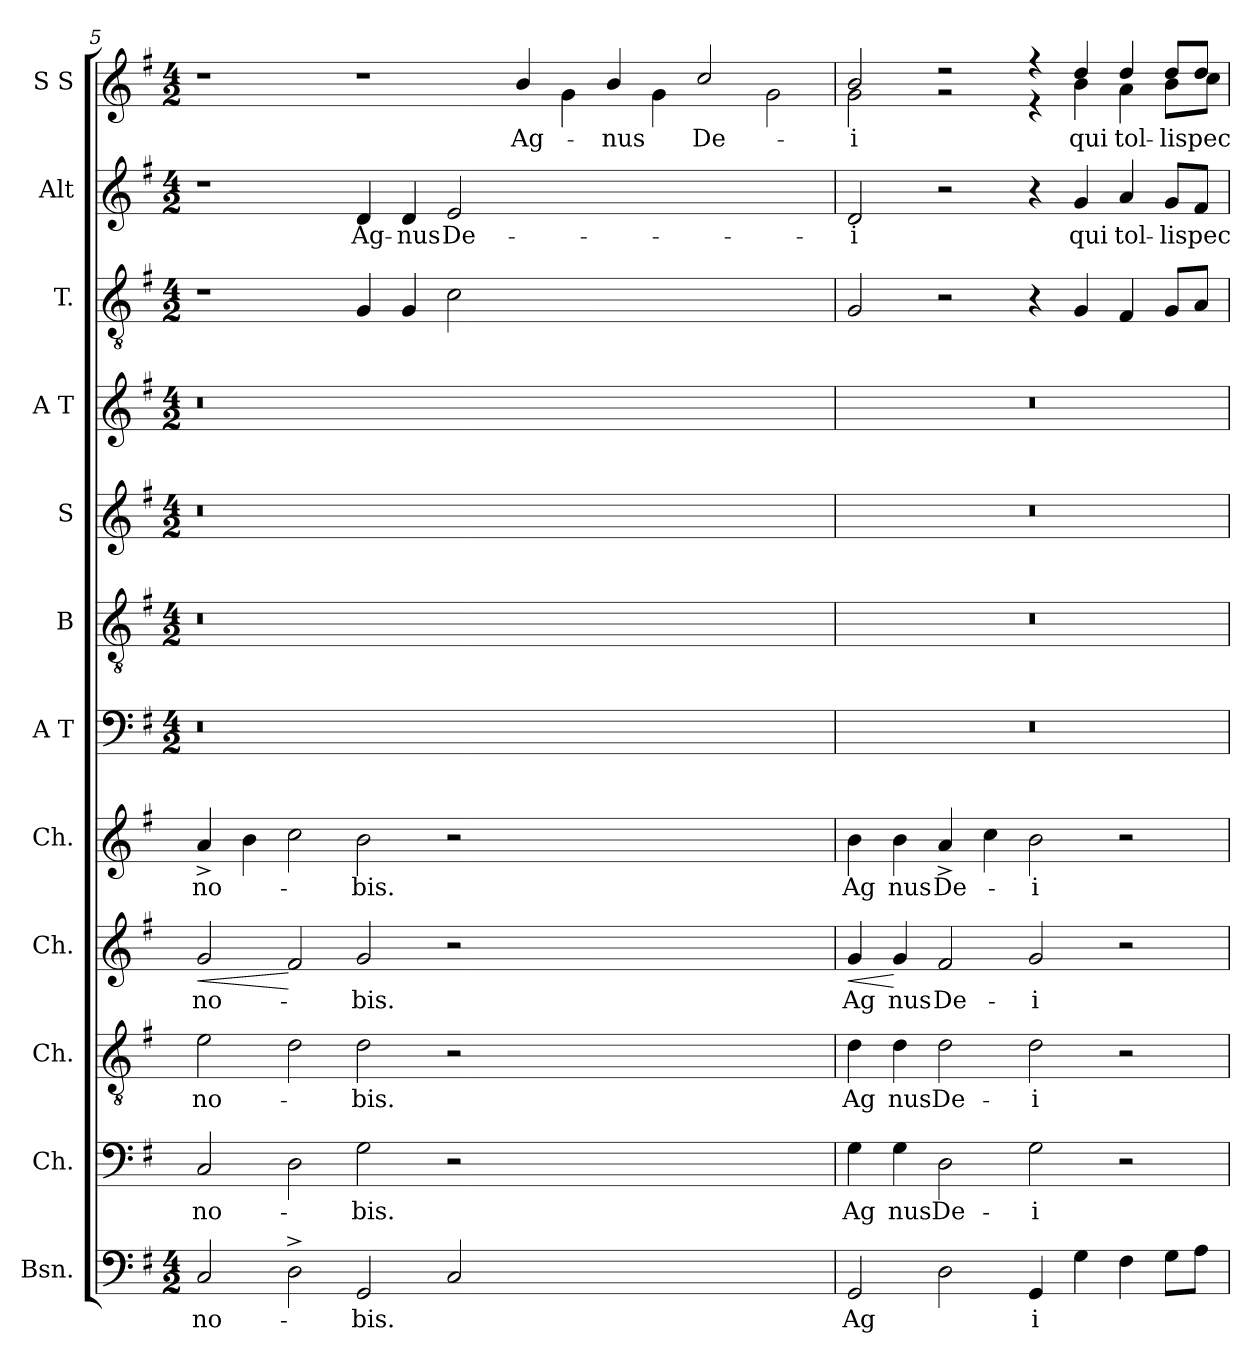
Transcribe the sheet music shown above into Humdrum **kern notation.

**kern	**text	**kern	**text	**kern	**text	**kern	**text	**dynam	**kern	**text	**kern	**kern	**kern	**kern	**kern	**kern	**text	**kern	**text
*part12	*part12	*part11	*part11	*part10	*part10	*part9	*part9	*part9	*part8	*part8	*part7	*part6	*part5	*part4	*part3	*part2	*part2	*part1	*part1
*staff12	*staff12	*staff11	*staff11	*staff10	*staff10	*staff9	*staff9	*staff9	*staff8	*staff8	*staff7	*staff6	*staff5	*staff4	*staff3	*staff2	*staff2	*staff1	*staff1
*I"Bsn.	*	*I"Ch.	*	*I"Ch.	*	*I"Ch.	*	*	*I"Ch.	*	*I"A  T	*I"B	*I"S	*I"A  T	*I"T.	*I"Alt	*	*I"S  S	*
*I'Bsn.	*	*I'Ch	*	*I'Ch	*	*I'Ch	*	*	*I'Ch	*	*	*	*	*	*I'T.	*I'A.	*	*I'S  S	*
!!LO:LB:g=z
*clefF4	*	*clefF4	*	*clefGv2	*	*clefG2	*	*	*clefG2	*	*clefF4	*clefGv2	*clefG2	*clefG2	*clefGv2	*clefG2	*	*clefG2	*
*k[f#]	*	*k[f#]	*	*k[f#]	*	*k[f#]	*	*	*k[f#]	*	*k[f#]	*k[f#]	*k[f#]	*k[f#]	*k[f#]	*k[f#]	*	*k[f#]	*
*G:	*	*G:	*	*G:	*	*G:	*	*	*G:	*	*G:	*G:	*G:	*G:	*G:	*G:	*	*G:	*
*M4/2	*	*	*	*	*	*	*	*	*	*	*M4/2	*M4/2	*M4/2	*M4/2	*M4/2	*M4/2	*	*M4/2	*
=5	=5	=5	=5	=5	=5	=5	=5	=5	=5	=5	=5	=5	=5	=5	=5	=5	=5	=5	=5
!	!LO:LY:a:cj	!	!LO:LY:a:cj	!	!LO:LY:b:cj	!	!LO:LY:a:cj	!LO:HP:b	!	!	!	!	!	!	!	!	!	!	!
!	!	!	!	!	!	!	!	!LO:HP:n=1:b	!	!LO:LY:b:cj	!	!	!	!	!	!	!	!	!
2C/	no-	2C/	no-	2e\	no-	2g/	no-	< <	4a^>/	no-	0r	0r	0r	0r	1r	1r	.	1r	.
.	.	.	.	.	.	.	.	.	4b\	.	.	.	.	.	.	.	.	.	.
2D^>\	.	2D\	.	2d\	.	2f#/	.	[	2cc\	.	.	.	.	.	.	.	.	.	.
!	!LO:LY:a:cj	!	!LO:LY:a:cj	!	!LO:LY:b:cj	!	!LO:LY:a:cj	!	!	!LO:LY:b:cj	!	!	!	!	!	!	!LO:LY:b:cj	!	!
2GG/	-bis.	2G\	-bis.	2d\	-bis.	2g/	-bis.	[	2b\	-bis.	.	.	.	.	4G/	4d/	Ag-	1r	.
!	!	!	!	!	!	!	!	!	!	!	!	!	!	!	!	!	!LO:LY:b:cj	!	!
.	.	.	.	.	.	.	.	.	.	.	.	.	.	.	4G/	4d/	-nus	.	.
!	!	!	!	!	!	!	!	!	!	!	!	!	!	!	!	!	!LO:LY:b:cj	!	!
2C/	.	2r	.	2r	.	2r	.	.	2r	.	.	.	.	.	2c\	2e/	De-	.	.
!	!	!	!	!	!	!	!	!	!	!	!	!	!	!	!	!	!	!	!LO:LY:b:cj
0ryy	.	0ryy	.	0ryy	.	0ryy	.	.	0ryy	.	0ryy	0ryy	0ryy	0ryy	0ryy	0ryy	.	4b/	Ag-
.	.	.	.	.	.	.	.	.	.	.	.	.	.	.	.	.	.	4g\	.
!	!	!	!	!	!	!	!	!	!	!	!	!	!	!	!	!	!	!	!LO:LY:b:cj
.	.	.	.	.	.	.	.	.	.	.	.	.	.	.	.	.	.	4b/	-nus
.	.	.	.	.	.	.	.	.	.	.	.	.	.	.	.	.	.	4g\	.
!	!	!	!	!	!	!	!	!	!	!	!	!	!	!	!	!	!	!	!LO:LY:b:cj
.	.	.	.	.	.	.	.	.	.	.	.	.	.	.	.	.	.	2cc/	De-
.	.	.	.	.	.	.	.	.	.	.	.	.	.	.	.	.	.	2g\	.
=6	=6	=6	=6	=6	=6	=6	=6	=6	=6	=6	=6	=6	=6	=6	=6	=6	=6	=6	=6
!	!LO:LY:a:cj	!	!LO:LY:a:cj	!	!LO:LY:b:cj	!	!LO:LY:a:cj	!LO:HP:b	!	!LO:LY:b:cj	!	!	!	!	!	!	!LO:LY:b	!	!LO:LY:b
*	*	*	*	*	*	*	*	*	*	*	*	*	*	*	*	*	*	*^	*
2GG/	Ag	4G\	Ag	4d\	Ag	4g/	Ag	<	4b\	Ag	0r	0r	0r	0r	2G/	2d/	-i	2b/	2g\	-i
!	!	!	!LO:LY:a:cj	!	!LO:LY:b:cj	!	!LO:LY:a:cj	!	!	!LO:LY:b:cj	!	!	!	!	!	!	!	!	!	!
.	.	4G\	nusDe-	4d\	nusDe-	4g/	nus	[	4b\	nus	.	.	.	.	.	.	.	.	.	.
!	!	!	!	!	!	!	!LO:LY:a:cj	!	!	!LO:LY:b:cj	!	!	!	!	!	!	!	!	!	!
2D\	.	2D\	.	2d\	.	2f#/	De-	.	4a^>/	De-	.	.	.	.	2r	2r	.	2r	2r	.
.	.	.	.	.	.	.	.	.	4cc\	.	.	.	.	.	.	.	.	.	.	.
!	!LO:LY:a:rj	!	!LO:LY:a:rj	!	!LO:LY:b:rj	!	!LO:LY:a:rj	!	!	!LO:LY:b:rj	!	!	!	!	!	!	!	!	!	!
4GG/	i	2G\	-i	2d\	-i	2g/	-i	.	2b\	-i	.	.	.	.	4r	4r	.	4rff	4re	.
!	!	!	!	!	!	!	!	!	!	!	!	!	!	!	!	!	!LO:LY:b:cj	!	!	!LO:LY:b:cj
4G\	.	.	.	.	.	.	.	.	.	.	.	.	.	.	4G/	4g/	qui	4dd/	4b\	qui
!	!	!	!	!	!	!	!	!	!	!	!	!	!	!	!	!	!LO:LY:b:cj	!	!	!LO:LY:b:cj
4F#\	.	2r	.	2r	.	2r	.	.	2r	.	.	.	.	.	4F#/	4a/	tol-	4dd/	4a\	tol-
!	!	!	!	!	!	!	!	!	!	!	!	!	!	!	!	!	!LO:LY:b	!	!	!LO:LY:b
8G\L	.	.	.	.	.	.	.	.	.	.	.	.	.	.	8G/L	8g/L	-lispec-	8dd/L	8b\L	-lispec-
8A\J	.	.	.	.	.	.	.	.	.	.	.	.	.	.	8A/J	8f#/J	.	8dd/J	8cc\J	.
*	*	*	*	*	*	*	*	*	*	*	*	*	*	*	*	*	*	*v	*v	*
=	=	=	=	=	=	=	=	=	=	=	=	=	=	=	=	=	=	=	=
*-	*-	*-	*-	*-	*-	*-	*-	*-	*-	*-	*-	*-	*-	*-	*-	*-	*-	*-	*-
